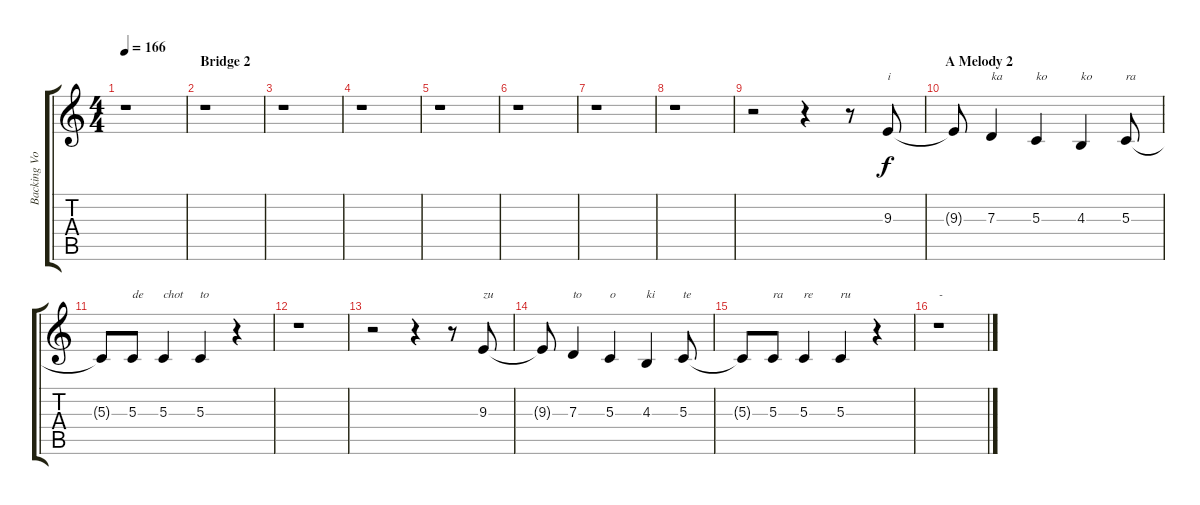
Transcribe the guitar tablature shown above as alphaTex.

\track ("Backing Vocals" "Backing Vo") {instrument flute}
\staff {score tabs}
\tuning (E4 B3 G3 D3 A2 E2) {hide}
\ts (4 4)
\tempo 166
\clef g2
\ks c
r.1{dy f} |
\section ("" "Bridge 2")
r.1 |
r.1 |
r.1 |
r.1 |
r.1 |
r.1 |
r.1 |
r.2 r.4 r.8 9.3.8{txt "i"} |
\section ("" "A Melody 2")
9.3{t}.8 7.3.4{txt "ka"} 5.3.4{txt "ko"} 4.3.4{txt "ko"} 5.3.8{txt "ra"} |
5.3{t}.8 5.3.8{txt "de"} 5.3.4{txt "chot"} 5.3.4{txt "to"} r.4 |
r.1 |
r.2 r.4 r.8 9.3.8{txt "zu"} |
9.3{t}.8 7.3.4{txt "to"} 5.3.4{txt "o"} 4.3.4{txt "ki"} 5.3.8{txt "te"} |
5.3{t}.8 5.3.8{txt "ra"} 5.3.4{txt "re"} 5.3.4{txt "ru"} r.4 |
r.1{txt "-"}
